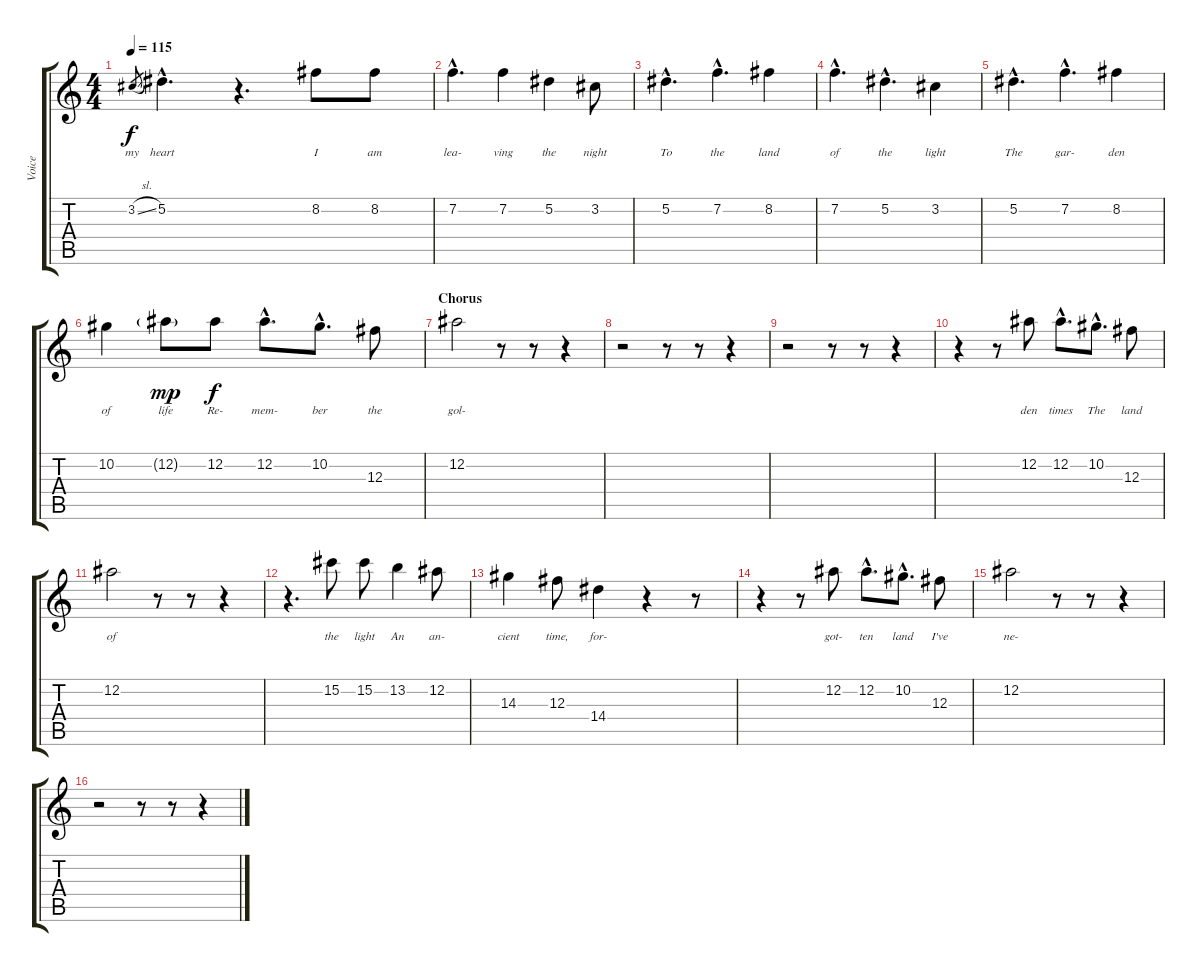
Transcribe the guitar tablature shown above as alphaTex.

\track ("Voice" "Voice") {instrument contrabass}
\staff {score tabs}
\tuning (Eb4 Bb3 Gb3 Db3 Ab2 Eb2) {hide}
\ts (4 4)
\tempo 115
\clef g2
\ks c
3.2{sl}.8{lyrics (0 "my") lyrics (1 "") lyrics (2 "") lyrics (3 "") lyrics (4 "") gr dy f} 5.2{hac}.4{d lyrics (0 "heart") lyrics (1 "") lyrics (2 "") lyrics (3 "") lyrics (4 "")} r.4{d} 8.2.8{lyrics (0 "I") lyrics (1 "") lyrics (2 "") lyrics (3 "") lyrics (4 "")} 8.2.8{lyrics (0 "am") lyrics (1 "") lyrics (2 "") lyrics (3 "") lyrics (4 "")} |
7.2{hac}.4{d lyrics (0 "lea-") lyrics (1 "") lyrics (2 "") lyrics (3 "") lyrics (4 "")} 7.2.4{lyrics (0 "ving") lyrics (1 "") lyrics (2 "") lyrics (3 "") lyrics (4 "")} 5.2.4{lyrics (0 "the") lyrics (1 "") lyrics (2 "") lyrics (3 "") lyrics (4 "")} 3.2.8{lyrics (0 "night") lyrics (1 "") lyrics (2 "") lyrics (3 "") lyrics (4 "")} |
5.2{hac}.4{d lyrics (0 "To") lyrics (1 "") lyrics (2 "") lyrics (3 "") lyrics (4 "")} 7.2{hac}.4{d lyrics (0 "the") lyrics (1 "") lyrics (2 "") lyrics (3 "") lyrics (4 "")} 8.2.4{lyrics (0 "land") lyrics (1 "") lyrics (2 "") lyrics (3 "") lyrics (4 "")} |
7.2{hac}.4{d lyrics (0 "of") lyrics (1 "") lyrics (2 "") lyrics (3 "") lyrics (4 "")} 5.2{hac}.4{d lyrics (0 "the") lyrics (1 "") lyrics (2 "") lyrics (3 "") lyrics (4 "")} 3.2.4{lyrics (0 "light") lyrics (1 "") lyrics (2 "") lyrics (3 "") lyrics (4 "")} |
5.2{hac}.4{d lyrics (0 "The") lyrics (1 "") lyrics (2 "") lyrics (3 "") lyrics (4 "")} 7.2{hac}.4{d lyrics (0 "gar-") lyrics (1 "") lyrics (2 "") lyrics (3 "") lyrics (4 "")} 8.2.4{lyrics (0 "den") lyrics (1 "") lyrics (2 "") lyrics (3 "") lyrics (4 "")} |
10.2.4{lyrics (0 "of") lyrics (1 "") lyrics (2 "") lyrics (3 "") lyrics (4 "")} 12.2{g}.8{lyrics (0 "life") lyrics (1 "") lyrics (2 "") lyrics (3 "") lyrics (4 "") dy mp} 12.2.8{lyrics (0 "Re-") lyrics (1 "") lyrics (2 "") lyrics (3 "") lyrics (4 "") dy f} 12.2{hac}.8{d lyrics (0 "mem-") lyrics (1 "") lyrics (2 "") lyrics (3 "") lyrics (4 "")} 10.2{hac}.8{d lyrics (0 "ber") lyrics (1 "") lyrics (2 "") lyrics (3 "") lyrics (4 "")} 12.3.8{lyrics (0 "the") lyrics (1 "") lyrics (2 "") lyrics (3 "") lyrics (4 "")} |
\section ("" "Chorus")
12.2.2{lyrics (0 "gol-") lyrics (1 "") lyrics (2 "") lyrics (3 "") lyrics (4 "")} r.8 r.8 r.4 |
r.2 r.8 r.8 r.4 |
r.2 r.8 r.8 r.4 |
r.4 r.8 12.2.8{lyrics (0 "den") lyrics (1 "") lyrics (2 "") lyrics (3 "") lyrics (4 "")} 12.2{hac}.8{d lyrics (0 "times") lyrics (1 "") lyrics (2 "") lyrics (3 "") lyrics (4 "")} 10.2{hac}.8{d lyrics (0 "The") lyrics (1 "") lyrics (2 "") lyrics (3 "") lyrics (4 "")} 12.3.8{lyrics (0 "land") lyrics (1 "") lyrics (2 "") lyrics (3 "") lyrics (4 "")} |
12.2.2{lyrics (0 "of") lyrics (1 "") lyrics (2 "") lyrics (3 "") lyrics (4 "")} r.8 r.8 r.4 |
r.4{d} 15.2.8{lyrics (0 "the") lyrics (1 "") lyrics (2 "") lyrics (3 "") lyrics (4 "")} 15.2.8{lyrics (0 "light") lyrics (1 "") lyrics (2 "") lyrics (3 "") lyrics (4 "")} 13.2.4{lyrics (0 "An") lyrics (1 "") lyrics (2 "") lyrics (3 "") lyrics (4 "")} 12.2.8{lyrics (0 "an-") lyrics (1 "") lyrics (2 "") lyrics (3 "") lyrics (4 "")} |
14.3.4{lyrics (0 "cient") lyrics (1 "") lyrics (2 "") lyrics (3 "") lyrics (4 "")} 12.3.8{lyrics (0 "time,") lyrics (1 "") lyrics (2 "") lyrics (3 "") lyrics (4 "")} 14.4.4{lyrics (0 "for-") lyrics (1 "") lyrics (2 "") lyrics (3 "") lyrics (4 "")} r.4 r.8 |
r.4 r.8 12.2.8{lyrics (0 "got-") lyrics (1 "") lyrics (2 "") lyrics (3 "") lyrics (4 "")} 12.2{hac}.8{d lyrics (0 "ten") lyrics (1 "") lyrics (2 "") lyrics (3 "") lyrics (4 "")} 10.2{hac}.8{d lyrics (0 "land") lyrics (1 "") lyrics (2 "") lyrics (3 "") lyrics (4 "")} 12.3.8{lyrics (0 "I've") lyrics (1 "") lyrics (2 "") lyrics (3 "") lyrics (4 "")} |
12.2.2{lyrics (0 "ne-") lyrics (1 "") lyrics (2 "") lyrics (3 "") lyrics (4 "")} r.8 r.8 r.4 |
r.2 r.8 r.8 r.4
